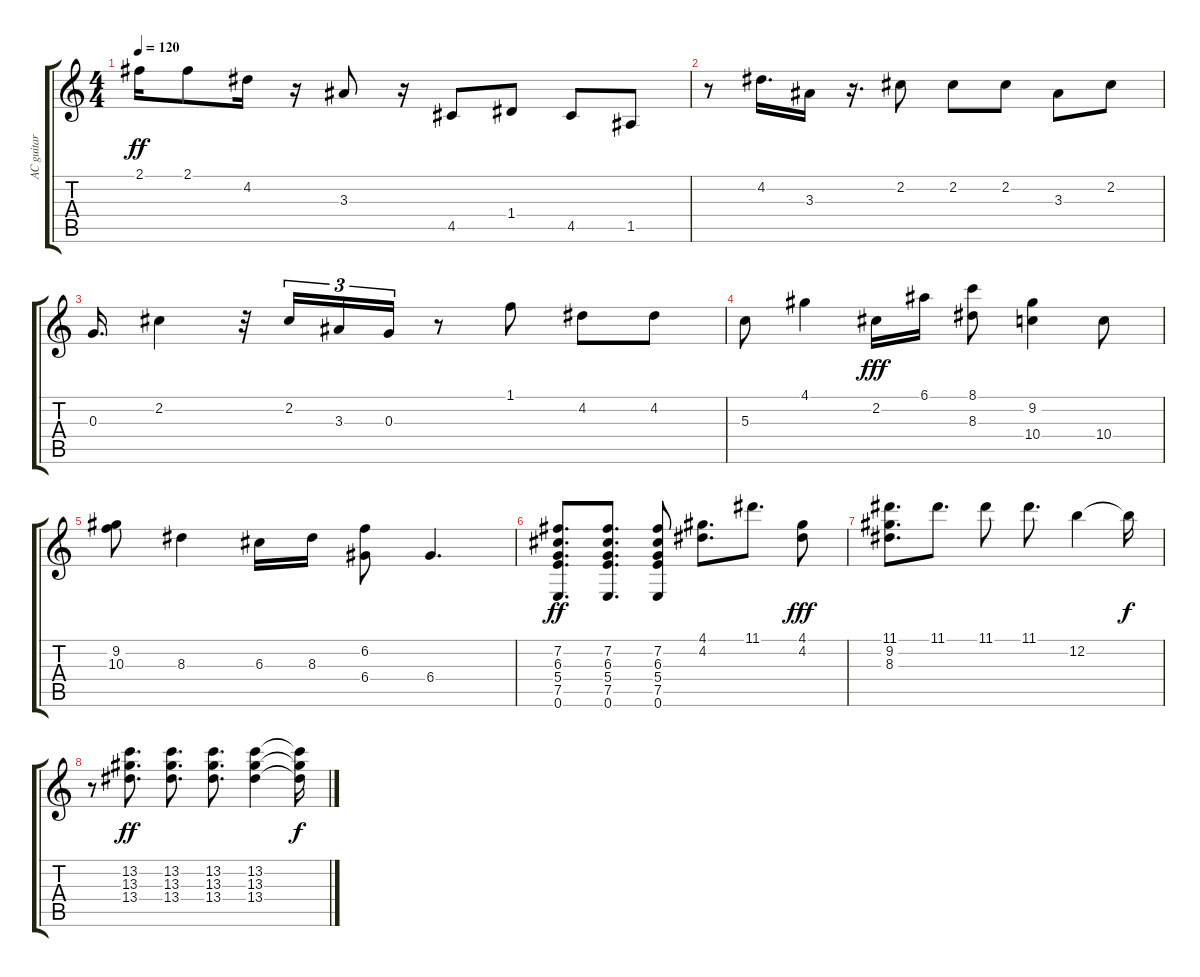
\track ("AC guitar" "AC guitar") {instrument acousticguitarnylon}
\staff {score tabs}
\tuning (E4 B3 G3 D3 A2 E2) {hide}
\ts (4 4)
\tempo 120
\clef g2
\ks c
2.1.16{dy ff} 2.1.8 4.2.16 r.16 3.3.8 r.16 4.5.8 1.4.8 4.5.8 1.5.8 |
r.8 4.2.16{d} 3.3.16 r.16{d} 2.2.8 2.2.8 2.2.8 3.3.8 2.2.8 |
0.3.16{d} 2.2.4 r.32 2.2.16{tu (3 2)} 3.3.16{tu (3 2)} 0.3.16{tu (3 2)} r.8 1.1.8 4.2.8 4.2.8 |
5.3.8 4.1.4 2.2.16{dy fff} 6.1.16 (8.1 8.3).8 (9.2 10.4).4 10.4.8 |
(9.2 10.3).8 8.3.4 6.3.16 8.3.16 (6.2 6.4).8 6.4.4{d} |
(7.2 6.3 5.4 7.5 0.6).8{d dy ff} (7.2 6.3 5.4 7.5 0.6).8{d} (7.2 6.3 5.4 7.5 0.6).8 (4.1 4.2).8{d} 11.1.8{d} (4.1 4.2).8{dy fff} |
(11.1 9.2 8.3).8{d} 11.1.8{d} 11.1.8 11.1.8{d} 12.2.4 12.2{t}.16{dy f} |
r.8 (13.2 13.3 13.4).8{d dy ff} (13.2 13.3 13.4).8{d} (13.2 13.3 13.4).8{d} (13.2 13.3 13.4).4 (13.2{t} 13.3{t} 13.4{t}).16{dy f}
